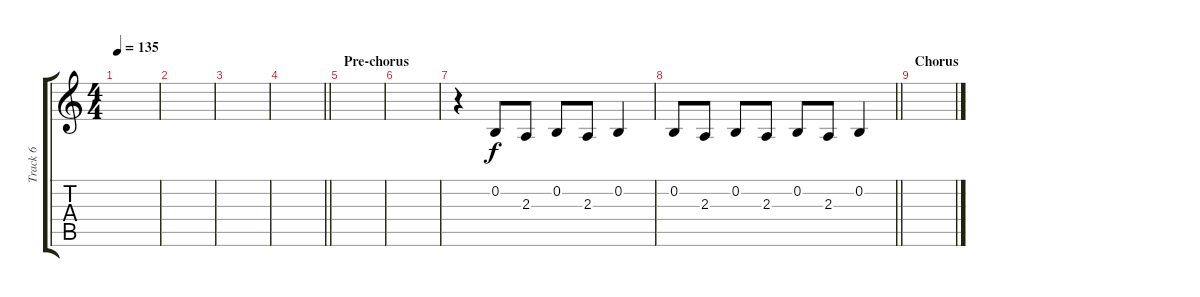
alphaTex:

\track ("Track 6" "Track 6") {instrument reversecymbal}
\staff {score tabs}
\tuning (E4 B3 G3 D3 A2 E2) {hide}
\ts (4 4)
\tempo 135
\clef g2
\ks c
|
|
|
\barLineRight lightlight
|
\section ("" "Pre-chorus")
|
|
r.4 0.2.8 2.3.8 0.2.8 2.3.8 0.2.4 |
\barLineRight lightlight
0.2.8 2.3.8 0.2.8 2.3.8 0.2.8 2.3.8 0.2.4 |
\section ("" "Chorus")
